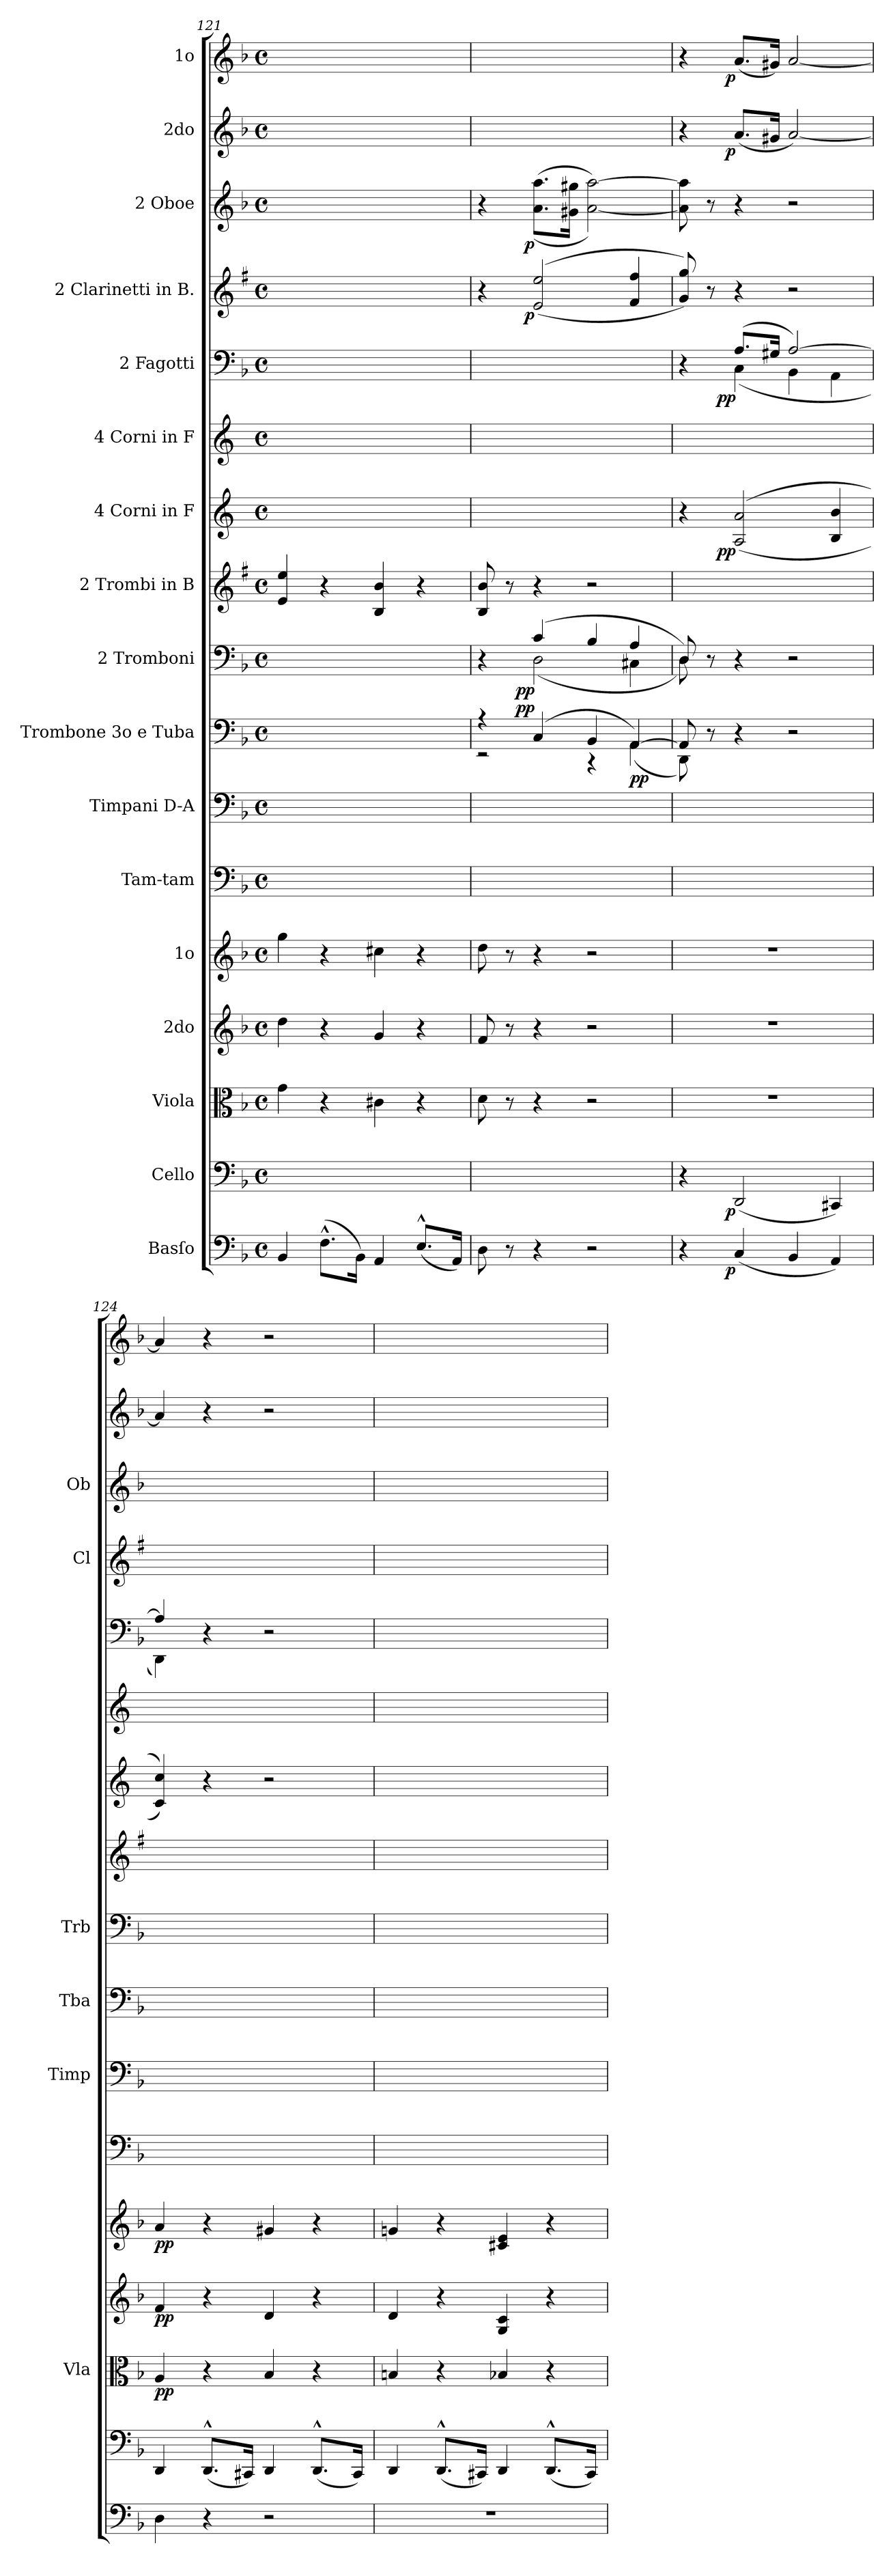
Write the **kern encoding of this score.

**kern	**dynam	**kern	**dynam	**kern	**dynam	**kern	**dynam	**kern	**dynam	**kern	**kern	**kern	**dynam	**kern	**dynam	**kern	**kern	**dynam	**kern	**kern	**dynam	**kern	**dynam	**kern	**dynam	**kern	**dynam	**kern	**dynam
*part17	*part17	*part16	*part16	*part15	*part15	*part14	*part14	*part13	*part13	*part12	*part11	*part10	*part10	*part9	*part9	*part8	*part7	*part7	*part6	*part5	*part5	*part4	*part4	*part3	*part3	*part2	*part2	*part1	*part1
*staff17	*staff17	*staff16	*staff16	*staff15	*staff15	*staff14	*staff14	*staff13	*staff13	*staff12	*staff11	*staff10	*staff10	*staff9	*staff9	*staff8	*staff7	*staff7	*staff6	*staff5	*staff5	*staff4	*staff4	*staff3	*staff3	*staff2	*staff2	*staff1	*staff1
*I"Basſo	*	*I"Cello	*	*I"Viola	*	*I"2do	*	*I"1o	*	*I"Tam-tam	*I"Timpani D-A	*I"Trombone 3o e Tuba	*	*I"2 Tromboni	*	*I"2 Trombi in B	*I"4 Corni in F	*	*I"4 Corni in F	*I"2 Fagotti	*	*I"2 Clarinetti in B.	*	*I"2 Oboe	*	*I"2do	*	*I"1o	*
*	*	*	*	*I'Vla	*	*	*	*	*	*	*I'Timp	*I'Tba	*	*I'Trb	*	*	*	*	*	*	*	*I'Cl	*	*I'Ob	*	*	*	*	*
*clefF4	*	*clefF4	*	*clefC3	*	*clefG2	*	*clefG2	*	*clefF4	*clefF4	*clefF4	*	*clefF4	*	*clefG2	*clefG2	*	*clefG2	*clefF4	*	*clefG2	*	*clefG2	*	*clefG2	*	*clefG2	*
*	*	*	*	*	*	*	*	*	*	*	*	*	*	*	*	*ITrd1c2	*ITrd4c7	*	*ITrd4c7	*	*	*ITrd1c2	*	*	*	*	*	*	*
*k[b-]	*	*k[b-]	*	*k[b-]	*	*k[b-]	*	*k[b-]	*	*k[b-]	*k[b-]	*k[b-]	*	*k[b-]	*	*k[b-]	*k[b-]	*	*k[b-]	*k[b-]	*	*k[b-]	*	*k[b-]	*	*k[b-]	*	*k[b-]	*
*d:	*	*d:	*	*d:	*	*d:	*	*d:	*	*d:	*d:	*d:	*	*d:	*	*d:	*d:	*	*d:	*d:	*	*d:	*	*d:	*	*d:	*	*d:	*
*M4/4	*	*M4/4	*	*M4/4	*	*M4/4	*	*M4/4	*	*M4/4	*M4/4	*M4/4	*	*M4/4	*	*M4/4	*M4/4	*	*M4/4	*M4/4	*	*M4/4	*	*M4/4	*	*M4/4	*	*M4/4	*
*met(c)	*	*met(c)	*	*met(c)	*	*met(c)	*	*met(c)	*	*met(c)	*met(c)	*met(c)	*	*met(c)	*	*met(c)	*met(c)	*	*met(c)	*met(c)	*	*met(c)	*	*met(c)	*	*met(c)	*	*met(c)	*
=121	=121	=121	=121	=121	=121	=121	=121	=121	=121	=121	=121	=121	=121	=121	=121	=121	=121	=121	=121	=121	=121	=121	=121	=121	=121	=121	=121	=121	=121
4BB-/	.	4BB-/yy	.	4g\	.	4dd\	.	4gg\	.	1ryy	1ryy	1ryy	.	1ryy	.	4d/ 4dd/	1ryy	.	1ryy	1ryy	.	1ryy	.	1ryy	.	1ryy	.	1ryy	.
(>8.F^^>\L	.	(>8.F^^>\Lyy	.	4r	.	4r	.	4r	.	.	.	.	.	.	.	4r	.	.	.	.	.	.	.	.	.	.	.	.	.
16BB-\Jk)	.	16BB-\Jkyy)	.	.	.	.	.	.	.	.	.	.	.	.	.	.	.	.	.	.	.	.	.	.	.	.	.	.	.
4AA/	.	4AA/yy	.	4c#X\	.	4g/	.	4cc#X\	.	.	.	.	.	.	.	4A/ 4a/	.	.	.	.	.	.	.	.	.	.	.	.	.
(<8.E^^>/L	.	(<8.E^^>/Lyy	.	4r	.	4r	.	4r	.	.	.	.	.	.	.	4r	.	.	.	.	.	.	.	.	.	.	.	.	.
16AA/Jk)	.	16AA/Jkyy)	.	.	.	.	.	.	.	.	.	.	.	.	.	.	.	.	.	.	.	.	.	.	.	.	.	.	.
=122	=122	=122	=122	=122	=122	=122	=122	=122	=122	=122	=122	=122	=122	=122	=122	=122	=122	=122	=122	=122	=122	=122	=122	=122	=122	=122	=122	=122	=122
*	*	*	*	*	*	*	*	*	*	*	*	*^	*	*^	*	*	*	*	*	*	*	*	*	*	*	*	*	*	*
8D\	.	8D\yy	.	8d\	.	8f/	.	8dd\	.	1ryy	1ryy	4r	2rEE	.	4r	4ryy	.	8A/ 8a/	1ryy	.	1ryy	1ryy	.	4r	.	4r	.	1ryy	.	1ryy	.
8r	.	8ryy	.	8r	.	8r	.	8r	.	.	.	.	.	.	.	.	.	8r	.	.	.	.	.	.	.	.	.	.	.	.	.
!	!	!	!	!	!	!	!	!	!	!	!	!	!	!LO:DY:a:rj	!	!	!LO:DY:rj	!	!	!	!	!	!	!	!LO:DY:rj	!	!LO:DY:rj	!	!	!	!
4r	.	4ryy	.	4r	.	4r	.	4r	.	.	.	(>4C/	.	pp	(4c/	(2D\	pp	4r	.	.	.	.	.	(>(<2d/ 2dd/	p	(>(<8.a\ 8.aa\L	p	.	.	.	.
.	.	.	.	.	.	.	.	.	.	.	.	.	.	.	.	.	.	.	.	.	.	.	.	.	.	16g#X\ 16gg#X\Jk	.	.	.	.	.
2r	.	2ryy	.	2r	.	2r	.	2r	.	.	.	4BB-/	4r	.	4B-/	.	.	2r	.	.	.	.	.	.	.	[2a\ [2aa\))	.	.	.	.	.
.	.	.	.	.	.	.	.	.	.	.	.	[4AA/)	(<4AA\	pp	4A/	4C#X\	.	.	.	.	.	.	.	4e/ 4ee/	.	.	.	.	.	.	.
=123	=123	=123	=123	=123	=123	=123	=123	=123	=123	=123	=123	=123	=123	=123	=123	=123	=123	=123	=123	=123	=123	=123	=123	=123	=123	=123	=123	=123	=123	=123	=123
*	*	*	*	*	*	*	*	*	*	*	*	*	*	*	*	*	*	*	*	*	*	*^	*	*	*	*	*	*	*	*	*
4r	.	4r	.	1r	.	1r	.	1r	.	1ryy	1ryy	8AA/]	8DD\)	.	8D/)	8D\)	.	1ryy	4r	.	1ryy	4r	4ryy	.	8f/ 8ff/))	.	8a]\ 8aa]\	.	4r	.	4r	.
.	.	.	.	.	.	.	.	.	.	.	.	8r	8ryy	.	8r	8ryy	.	.	.	.	.	.	.	.	8r	.	8r	.	.	.	.	.
!	!LO:DY:rj	!	!LO:DY:rj	!	!	!	!	!	!	!	!	!	!	!	!	!	!	!	!	!LO:DY:rj	!	!	!	!LO:DY:rj	!	!	!	!	!	!LO:DY:rj	!	!LO:DY:rj
(<4C/	p	(<2DD/	p	.	.	.	.	.	.	.	.	4r	4ryy	.	4r	4ryy	.	.	(>(<2D/ 2d/	pp	.	(>8.A/L	(<4C\	pp	4r	.	4r	.	(<8.a/L	p	(>8.a/L	p
.	.	.	.	.	.	.	.	.	.	.	.	.	.	.	.	.	.	.	.	.	.	16G#X/Jk	.	.	.	.	.	.	16g#X/Jk	.	16g#X/Jk)	.
4BB-/	.	.	.	.	.	.	.	.	.	.	.	2r	2ryy	.	2r	2ryy	.	.	.	.	.	[2A/)	4BB-\	.	2r	.	2r	.	[2a/)	.	[2a/	.
4AA/)	.	4CC#X/)	.	.	.	.	.	.	.	.	.	.	.	.	.	.	.	.	4E/ 4e/	.	.	.	4AA\	.	.	.	.	.	.	.	.	.
*	*	*	*	*	*	*	*	*	*	*	*	*v	*v	*	*	*	*	*	*	*	*	*	*	*	*	*	*	*	*	*	*	*
*	*	*	*	*	*	*	*	*	*	*	*	*	*	*v	*v	*	*	*	*	*	*	*	*	*	*	*	*	*	*	*	*
=124	=124	=124	=124	=124	=124	=124	=124	=124	=124	=124	=124	=124	=124	=124	=124	=124	=124	=124	=124	=124	=124	=124	=124	=124	=124	=124	=124	=124	=124	=124
4D\	.	4DD/	.	4A/	pp	4f/	pp	4a/	pp	1ryy	1ryy	1ryy	.	1ryy	.	1ryy	4F/ 4f/))	.	1ryy	4A/]	4DD\)	.	1ryy	.	1ryy	.	4a/]	.	4a/]	.
4r	.	(<8.DD^^>/L	.	4r	.	4r	.	4r	.	.	.	.	.	.	.	.	4r	.	.	4r	4ryy	.	.	.	.	.	4r	.	4r	.
.	.	16CC#X/Jk)	.	.	.	.	.	.	.	.	.	.	.	.	.	.	.	.	.	.	.	.	.	.	.	.	.	.	.	.
2r	.	4DD/	.	4B-/	.	4d/	.	4g#X/	.	.	.	.	.	.	.	.	2r	.	.	2r	2ryy	.	.	.	.	.	2r	.	2r	.
.	.	(<8.DD^^>/L	.	4r	.	4r	.	4r	.	.	.	.	.	.	.	.	.	.	.	.	.	.	.	.	.	.	.	.	.	.
.	.	16CC#/Jk)	.	.	.	.	.	.	.	.	.	.	.	.	.	.	.	.	.	.	.	.	.	.	.	.	.	.	.	.
*	*	*	*	*	*	*	*	*	*	*	*	*	*	*	*	*	*	*	*	*v	*v	*	*	*	*	*	*	*	*	*
=125	=125	=125	=125	=125	=125	=125	=125	=125	=125	=125	=125	=125	=125	=125	=125	=125	=125	=125	=125	=125	=125	=125	=125	=125	=125	=125	=125	=125	=125
1r	.	4DD/	.	4Bn/	.	4d/	.	4gn/	.	1ryy	1ryy	1ryy	.	1ryy	.	1ryy	1ryy	.	1ryy	1ryy	.	1ryy	.	1ryy	.	1ryy	.	1ryy	.
.	.	(>8.DD^^>/L	.	4r	.	4r	.	4r	.	.	.	.	.	.	.	.	.	.	.	.	.	.	.	.	.	.	.	.	.
.	.	16CC#X/Jk)	.	.	.	.	.	.	.	.	.	.	.	.	.	.	.	.	.	.	.	.	.	.	.	.	.	.	.
.	.	4DD/	.	4B-X/	.	4G/ 4c/	.	4c#X/ 4e/	.	.	.	.	.	.	.	.	.	.	.	.	.	.	.	.	.	.	.	.	.
.	.	(<8.DD^^>/L	.	4r	.	4r	.	4r	.	.	.	.	.	.	.	.	.	.	.	.	.	.	.	.	.	.	.	.	.
.	.	16CC#/Jk)	.	.	.	.	.	.	.	.	.	.	.	.	.	.	.	.	.	.	.	.	.	.	.	.	.	.	.
=	=	=	=	=	=	=	=	=	=	=	=	=	=	=	=	=	=	=	=	=	=	=	=	=	=	=	=	=	=
*-	*-	*-	*-	*-	*-	*-	*-	*-	*-	*-	*-	*-	*-	*-	*-	*-	*-	*-	*-	*-	*-	*-	*-	*-	*-	*-	*-	*-	*-
